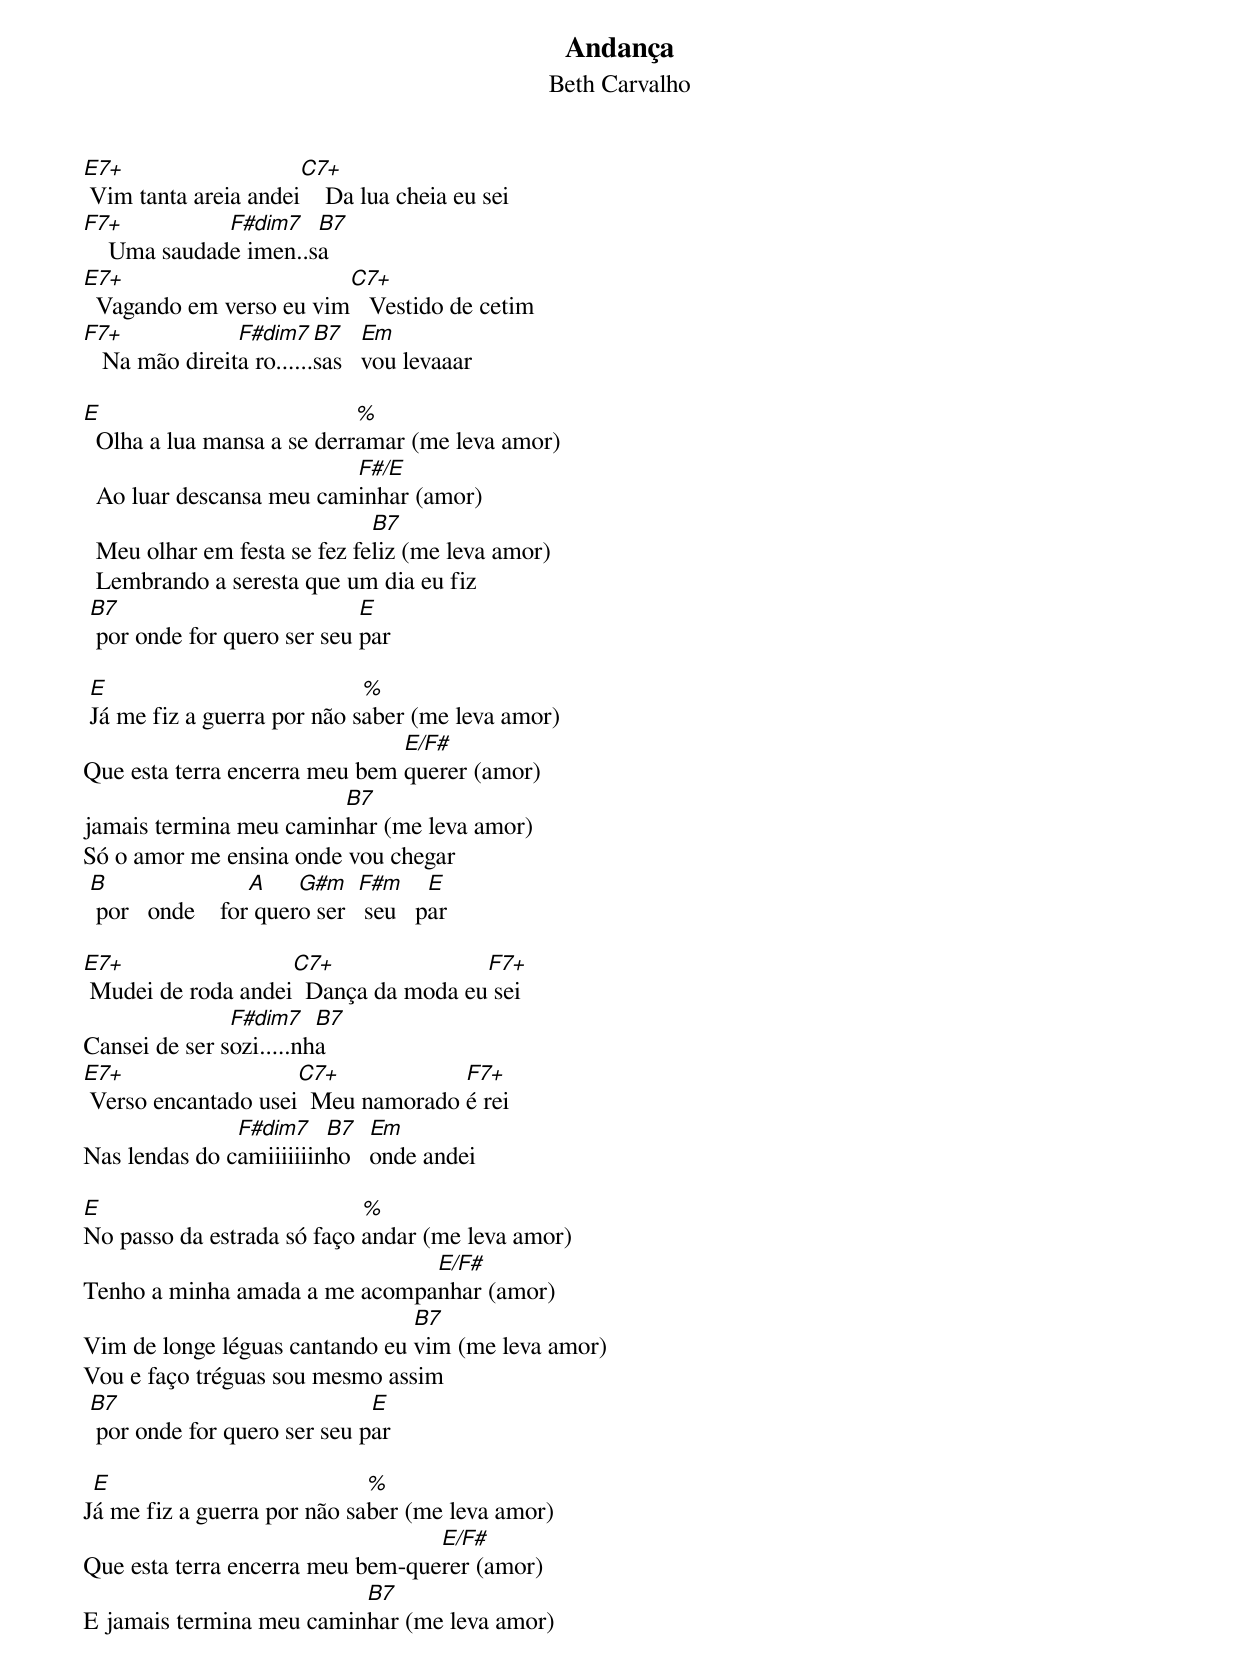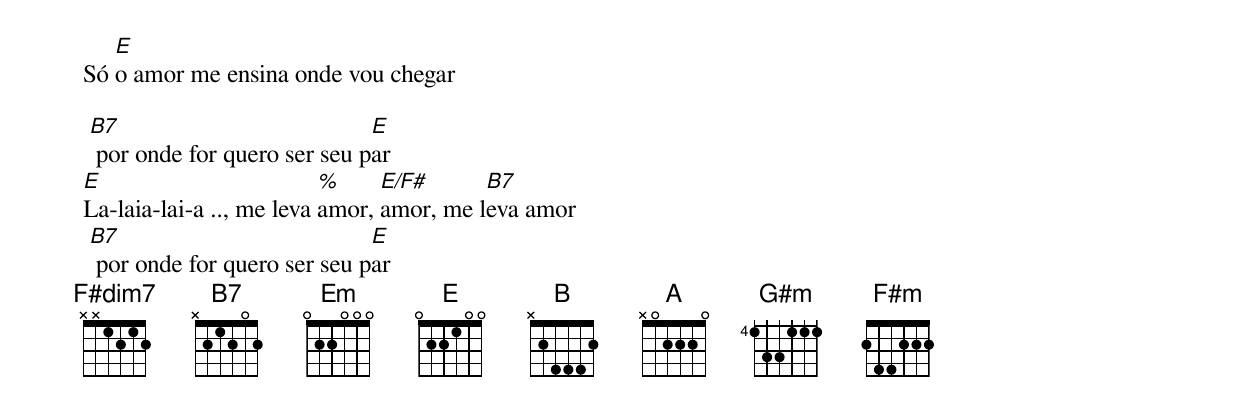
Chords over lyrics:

Andança
Beth Carvalho

E7+                   C7+
 Vim tanta areia andei    Da lua cheia eu sei
F7+           F#m7(b5) B7
    Uma saudade imen..sa
E7+                      C7+
  Vagando em verso eu vim   Vestido de cetim
F7+             F#m7(b5)  B7    Em
   Na mão direita ro......sas   vou levaaar

E                           %
  Olha a lua mansa a se derramar (me leva amor)
                          F#/E
  Ao luar descansa meu caminhar (amor)
                              B7
  Meu olhar em festa se fez feliz (me leva amor)
  Lembrando a seresta que um dia eu fiz
 B7                          E
  por onde for quero ser seu par

 E                           %
 Já me fiz a guerra por não saber (me leva amor)
                               E/F#
Que esta terra encerra meu bem querer (amor)
                        B7
jamais termina meu caminhar (me leva amor)
Só o amor me ensina onde vou chegar
 B                 A    G#m    F#m     E
  por   onde    for quero ser   seu   par

E7+                 C7+               F7+
 Mudei de roda andei  Dança da moda eu sei
               F#m7(b5)  B7
Cansei de ser sozi.....nha
E7+                  C7+            F7+
 Verso encantado usei  Meu namorado é rei
               F#m7(b5)  B7   Em
Nas lendas do camiiiiiiinho   onde andei

E                           %
No passo da estrada só faço andar (me leva amor)
                               E/F#
Tenho a minha amada a me acompanhar (amor)
                                B7
Vim de longe léguas cantando eu vim (me leva amor)
Vou e faço tréguas sou mesmo assim
 B7                           E
  por onde for quero ser seu par

 E                           %
Já me fiz a guerra por não saber (me leva amor)
                                  E/F#
Que esta terra encerra meu bem-querer (amor)
                          B7
E jamais termina meu caminhar (me leva amor)
   E
Só o amor me ensina onde vou chegar

 B7                           E
  por onde for quero ser seu par
E                         %     E/F#      B7
La-laia-lai-a .., me leva amor, amor, me leva amor
 B7                           E
  por onde for quero ser seu par
